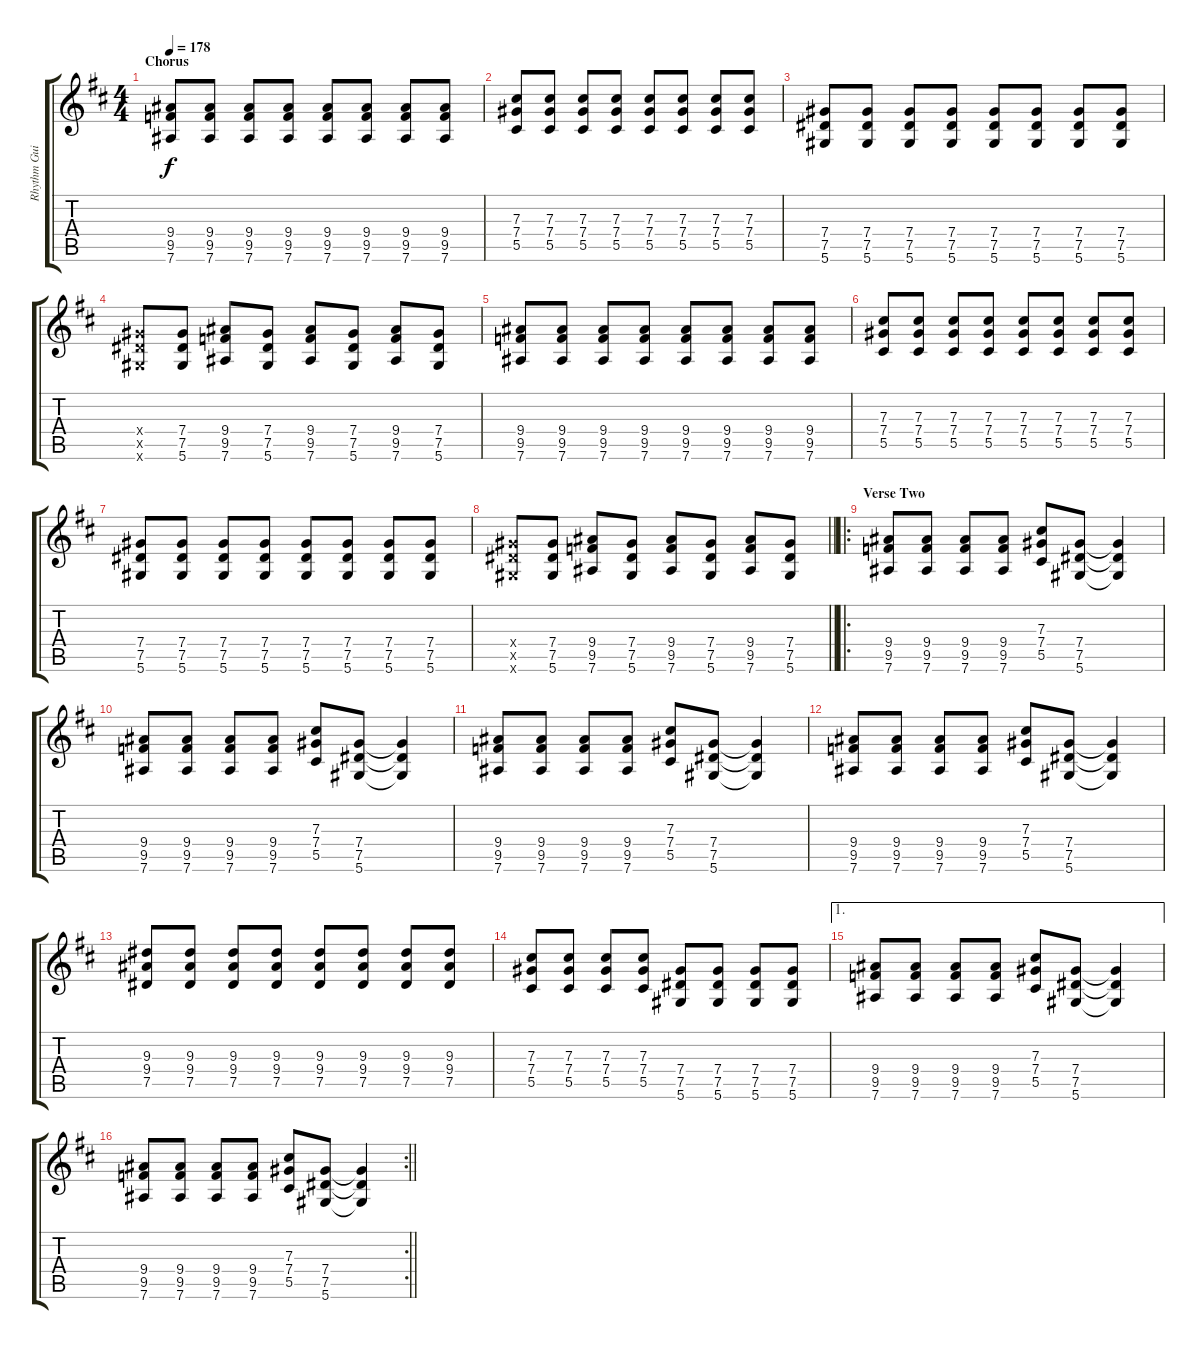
\track ("Rhythm Guitar" "Rhythm Gui") {instrument distortionguitar}
\staff {score tabs}
\tuning (Eb4 Bb3 Gb3 Db3 Ab2 Eb2) {hide}
\ts (4 4)
\section ("" "Chorus")
\tempo 178
\clef g2
\ks bminor
(9.4 9.5 7.6).8{dy f} (9.4 9.5 7.6).8 (9.4 9.5 7.6).8 (9.4 9.5 7.6).8 (9.4 9.5 7.6).8 (9.4 9.5 7.6).8 (9.4 9.5 7.6).8 (9.4 9.5 7.6).8 |
(7.3 7.4 5.5).8 (7.3 7.4 5.5).8 (7.3 7.4 5.5).8 (7.3 7.4 5.5).8 (7.3 7.4 5.5).8 (7.3 7.4 5.5).8 (7.3 7.4 5.5).8 (7.3 7.4 5.5).8 |
(7.4 7.5 5.6).8 (7.4 7.5 5.6).8 (7.4 7.5 5.6).8 (7.4 7.5 5.6).8 (7.4 7.5 5.6).8 (7.4 7.5 5.6).8 (7.4 7.5 5.6).8 (7.4 7.5 5.6).8 |
(7.4{x} 7.5{x} 5.6{x}).8 (7.4 7.5 5.6).8 (9.4 9.5 7.6).8 (7.4 7.5 5.6).8 (9.4 9.5 7.6).8 (7.4 7.5 5.6).8 (9.4 9.5 7.6).8 (7.4 7.5 5.6).8 |
(9.4 9.5 7.6).8 (9.4 9.5 7.6).8 (9.4 9.5 7.6).8 (9.4 9.5 7.6).8 (9.4 9.5 7.6).8 (9.4 9.5 7.6).8 (9.4 9.5 7.6).8 (9.4 9.5 7.6).8 |
(7.3 7.4 5.5).8 (7.3 7.4 5.5).8 (7.3 7.4 5.5).8 (7.3 7.4 5.5).8 (7.3 7.4 5.5).8 (7.3 7.4 5.5).8 (7.3 7.4 5.5).8 (7.3 7.4 5.5).8 |
(7.4 7.5 5.6).8 (7.4 7.5 5.6).8 (7.4 7.5 5.6).8 (7.4 7.5 5.6).8 (7.4 7.5 5.6).8 (7.4 7.5 5.6).8 (7.4 7.5 5.6).8 (7.4 7.5 5.6).8 |
\barLineRight lightlight
(7.4{x} 7.5{x} 5.6{x}).8 (7.4 7.5 5.6).8 (9.4 9.5 7.6).8 (7.4 7.5 5.6).8 (9.4 9.5 7.6).8 (7.4 7.5 5.6).8 (9.4 9.5 7.6).8 (7.4 7.5 5.6).8 |
\ro
\section ("" "Verse Two")
(9.4 9.5 7.6).8 (9.4 9.5 7.6).8 (9.4 9.5 7.6).8 (9.4 9.5 7.6).8 (7.3 7.4 5.5).8 (7.4 7.5 5.6).8 (7.4{t} 7.5{t} 5.6{t}).4 |
(9.4 9.5 7.6).8 (9.4 9.5 7.6).8 (9.4 9.5 7.6).8 (9.4 9.5 7.6).8 (7.3 7.4 5.5).8 (7.4 7.5 5.6).8 (7.4{t} 7.5{t} 5.6{t}).4 |
(9.4 9.5 7.6).8 (9.4 9.5 7.6).8 (9.4 9.5 7.6).8 (9.4 9.5 7.6).8 (7.3 7.4 5.5).8 (7.4 7.5 5.6).8 (7.4{t} 7.5{t} 5.6{t}).4 |
(9.4 9.5 7.6).8 (9.4 9.5 7.6).8 (9.4 9.5 7.6).8 (9.4 9.5 7.6).8 (7.3 7.4 5.5).8 (7.4 7.5 5.6).8 (7.4{t} 7.5{t} 5.6{t}).4 |
(9.3 9.4 7.5).8 (9.3 9.4 7.5).8 (9.3 9.4 7.5).8 (9.3 9.4 7.5).8 (9.3 9.4 7.5).8 (9.3 9.4 7.5).8 (9.3 9.4 7.5).8 (9.3 9.4 7.5).8 |
(7.3 7.4 5.5).8 (7.3 7.4 5.5).8 (7.3 7.4 5.5).8 (7.3 7.4 5.5).8 (7.4 7.5 5.6).8 (7.4 7.5 5.6).8 (7.4 7.5 5.6).8 (7.4 7.5 5.6).8 |
\ae 1
(9.4 9.5 7.6).8 (9.4 9.5 7.6).8 (9.4 9.5 7.6).8 (9.4 9.5 7.6).8 (7.3 7.4 5.5).8 (7.4 7.5 5.6).8 (7.4{t} 7.5{t} 5.6{t}).4 |
\rc 2
\barLineRight lightlight
(9.4 9.5 7.6).8 (9.4 9.5 7.6).8 (9.4 9.5 7.6).8 (9.4 9.5 7.6).8 (7.3 7.4 5.5).8 (7.4 7.5 5.6).8 (7.4{t} 7.5{t} 5.6{t}).4
